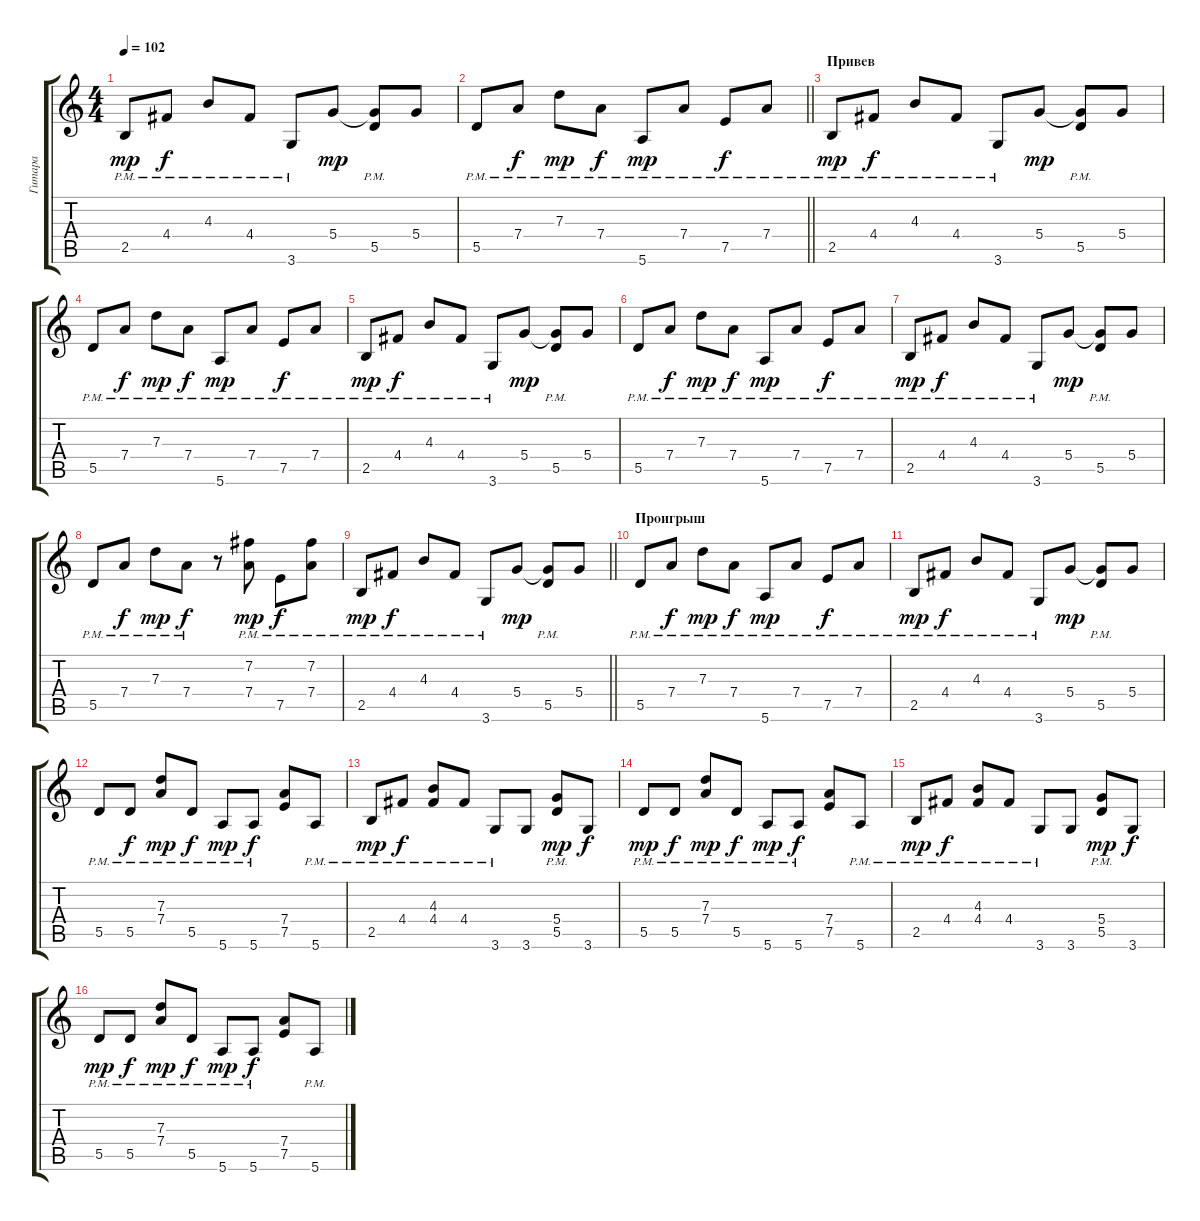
\track ("Гитара" "Гитара") {instrument distortionguitar}
\staff {score tabs}
\tuning (E4 B3 G3 D3 A2 E2) {hide}
\ts (4 4)
\tempo 102
\clef g2
\ks c
2.5{pm}.8{dy mp} 4.4{pm}.8{dy f} 4.3{pm}.8 4.4{pm}.8 3.6{pm}.8 5.4.8{dy mp} (5.4{t} 5.5{pm}).8 5.4.8 |
\barLineRight lightlight
5.5{pm}.8 7.4{pm}.8{dy f} 7.3{pm}.8{dy mp} 7.4{pm}.8{dy f} 5.6{pm}.8{dy mp} 7.4{pm}.8 7.5{pm}.8{dy f} 7.4{pm}.8 |
\section ("" "Привев")
2.5{pm}.8{dy mp} 4.4{pm}.8{dy f} 4.3{pm}.8 4.4{pm}.8 3.6{pm}.8 5.4.8{dy mp} (5.4{t} 5.5{pm}).8 5.4.8 |
5.5{pm}.8 7.4{pm}.8{dy f} 7.3{pm}.8{dy mp} 7.4{pm}.8{dy f} 5.6{pm}.8{dy mp} 7.4{pm}.8 7.5{pm}.8{dy f} 7.4{pm}.8 |
2.5{pm}.8{dy mp} 4.4{pm}.8{dy f} 4.3{pm}.8 4.4{pm}.8 3.6{pm}.8 5.4.8{dy mp} (5.4{t} 5.5{pm}).8 5.4.8 |
5.5{pm}.8 7.4{pm}.8{dy f} 7.3{pm}.8{dy mp} 7.4{pm}.8{dy f} 5.6{pm}.8{dy mp} 7.4{pm}.8 7.5{pm}.8{dy f} 7.4{pm}.8 |
2.5{pm}.8{dy mp} 4.4{pm}.8{dy f} 4.3{pm}.8 4.4{pm}.8 3.6{pm}.8 5.4.8{dy mp} (5.4{t} 5.5{pm}).8 5.4.8 |
5.5{pm}.8 7.4{pm}.8{dy f} 7.3{pm}.8{dy mp} 7.4{pm}.8{dy f} r.8 (7.2 7.4{pm}).8{dy mp} 7.5{pm}.8{dy f} (7.2 7.4{pm}).8 |
\barLineRight lightlight
2.5{pm}.8{dy mp} 4.4{pm}.8{dy f} 4.3{pm}.8 4.4{pm}.8 3.6{pm}.8 5.4.8{dy mp} (5.4{t} 5.5{pm}).8 5.4.8 |
\section ("" "Проигрыш")
5.5{pm}.8 7.4{pm}.8{dy f} 7.3{pm}.8{dy mp} 7.4{pm}.8{dy f} 5.6{pm}.8{dy mp} 7.4{pm}.8 7.5{pm}.8{dy f} 7.4{pm}.8 |
2.5{pm}.8{dy mp} 4.4{pm}.8{dy f} 4.3{pm}.8 4.4{pm}.8 3.6{pm}.8 5.4.8{dy mp} (5.4{t} 5.5{pm}).8 5.4.8 |
5.5{pm}.8 5.5{pm}.8{dy f} (7.3{pm} 7.4).8{dy mp} 5.5{pm}.8{dy f} 5.6{pm}.8{dy mp} 5.6{pm}.8{dy f} (7.4 7.5).8 5.6{pm}.8 |
2.5{pm}.8{dy mp} 4.4{pm}.8{dy f} (4.3{pm} 4.4).8 4.4{pm}.8 3.6{pm}.8 3.6.8 (5.4 5.5{pm}).8{dy mp} 3.6.8{dy f} |
5.5{pm}.8{dy mp} 5.5{pm}.8{dy f} (7.3{pm} 7.4).8{dy mp} 5.5{pm}.8{dy f} 5.6{pm}.8{dy mp} 5.6{pm}.8{dy f} (7.4 7.5).8 5.6{pm}.8 |
2.5{pm}.8{dy mp} 4.4{pm}.8{dy f} (4.3{pm} 4.4).8 4.4{pm}.8 3.6{pm}.8 3.6.8 (5.4 5.5{pm}).8{dy mp} 3.6.8{dy f} |
5.5{pm}.8{dy mp} 5.5{pm}.8{dy f} (7.3{pm} 7.4).8{dy mp} 5.5{pm}.8{dy f} 5.6{pm}.8{dy mp} 5.6{pm}.8{dy f} (7.4 7.5).8 5.6{pm}.8
